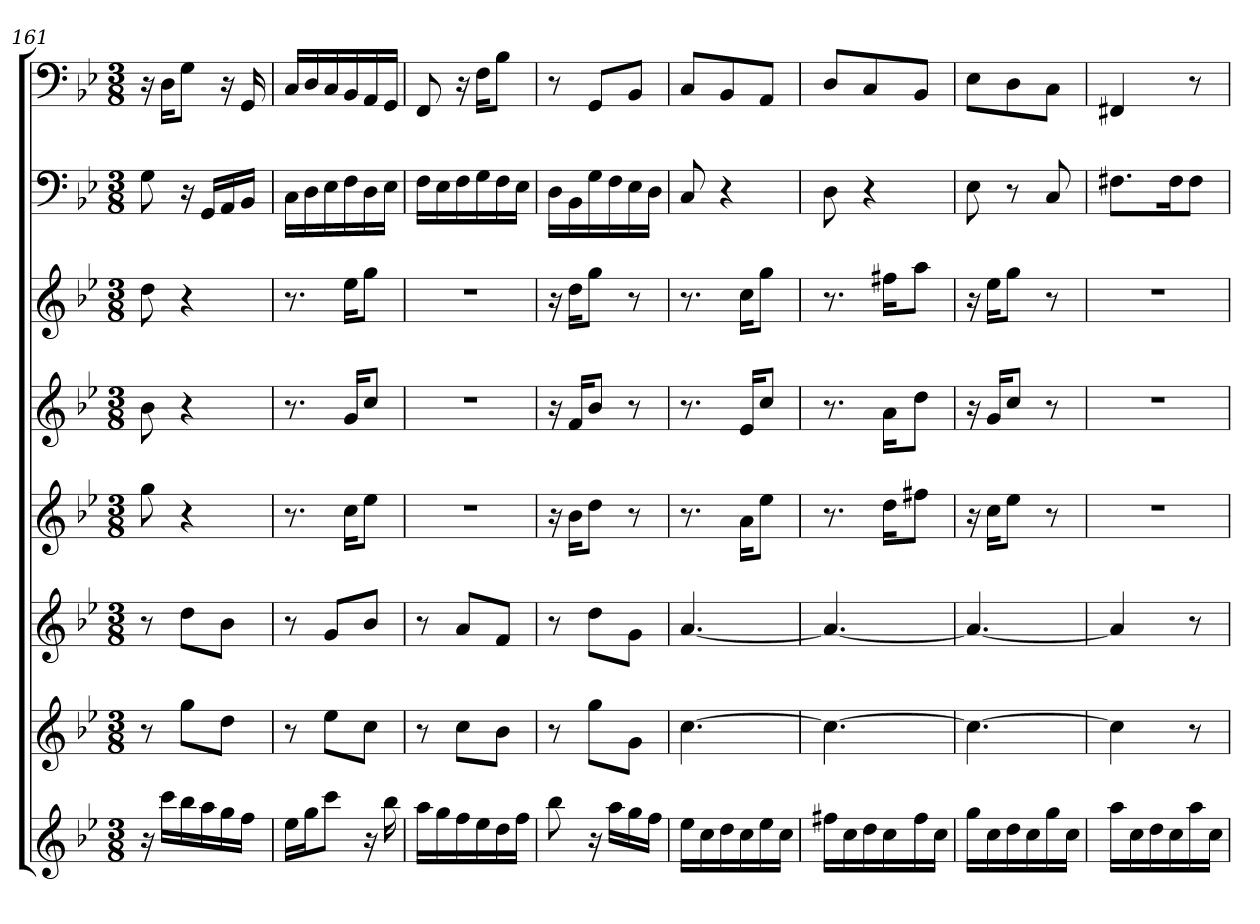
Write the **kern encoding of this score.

**kern	**kern	**kern	**kern	**kern	**kern	**kern	**kern
*part8	*part7	*part6	*part5	*part4	*part3	*part2	*part1
*staff8	*staff7	*staff6	*staff5	*staff4	*staff3	*staff2	*staff1
*clefG2	*clefG2	*clefG2	*clefG2	*clefG2	*clefG2	*clefF4	*clefF4
*k[b-e-]	*k[b-e-]	*k[b-e-]	*k[b-e-]	*k[b-e-]	*k[b-e-]	*k[b-e-]	*k[b-e-]
*g:	*g:	*g:	*g:	*g:	*g:	*g:	*g:
*M3/8	*M3/8	*M3/8	*M3/8	*M3/8	*M3/8	*M3/8	*M3/8
=161	=161	=161	=161	=161	=161	=161	=161
16r	8r	8r	8gg	8b-	8dd	8G	16r
16ccc\LL	.	.	.	.	.	.	16D\KL
16bb-\	8gg\L	8dd\L	4r	4r	4r	16r	8G\J
16aa\	.	.	.	.	.	16GG/LL	.
16gg\	8dd\J	8b-\J	.	.	.	16AA/	16r
16ff\JJ	.	.	.	.	.	16BB-/JJ	16GG
=162	=162	=162	=162	=162	=162	=162	=162
16ee-\LL	8r	8r	8.r	8.r	8.r	16C\LL	16C/LL
16gg\J	.	.	.	.	.	16D\	16D/
8ccc\J	8ee-\L	8g/L	.	.	.	16E-\	16C/
.	.	.	16cc\KL	16g/KL	16ee-\KL	16F\	16BB-/
16r	8cc\J	8b-/J	8ee-\J	8cc/J	8gg\J	16D\	16AA/
16bb-	.	.	.	.	.	16E-\JJ	16GG/JJ
=163	=163	=163	=163	=163	=163	=163	=163
16aa\LL	8r	8r	4.r	4.r	4.r	16F\LL	8FF
16gg\	.	.	.	.	.	16E-\	.
16ff\	8cc\L	8a/L	.	.	.	16F\	16r
16ee-\	.	.	.	.	.	16G\	16F\KL
16dd\	8b-\J	8f/J	.	.	.	16F\	8B-\J
16ff\JJ	.	.	.	.	.	16E-\JJ	.
=164	=164	=164	=164	=164	=164	=164	=164
8bb-	8r	8r	16r	16r	16r	16D\LL	8r
.	.	.	16b-\KL	16f/KL	16dd\KL	16BB-\	.
16r	8gg\L	8dd\L	8dd\J	8b-/J	8gg\J	16G\	8GG/L
16aa\LL	.	.	.	.	.	16F\	.
16gg\	8g\J	8g\J	8r	8r	8r	16E-\	8BB-/J
16ff\JJ	.	.	.	.	.	16D\JJ	.
=165	=165	=165	=165	=165	=165	=165	=165
16ee-\LL	[4.cc	[4.a	8.r	8.r	8.r	8C	8C/L
16cc\	.	.	.	.	.	.	.
16dd\	.	.	.	.	.	4r	8BB-/
16cc\	.	.	16a\KL	16e-/KL	16cc\KL	.	.
16ee-\	.	.	8ee-\J	8cc/J	8gg\J	.	8AA/J
16cc\JJ	.	.	.	.	.	.	.
=166	=166	=166	=166	=166	=166	=166	=166
16ff#X\LL	4.cc_	4.a_	8.r	8.r	8.r	8D	8D/L
16cc\	.	.	.	.	.	.	.
16dd\	.	.	.	.	.	4r	8C/
16cc\	.	.	16dd\KL	16a\KL	16ff#X\KL	.	.
16ff#\	.	.	8ff#X\J	8dd\J	8aa\J	.	8BB-/J
16cc\JJ	.	.	.	.	.	.	.
=167	=167	=167	=167	=167	=167	=167	=167
16gg\LL	4.cc_	4.a_	16r	16r	16r	8E-	8E-\L
16cc\	.	.	16cc\KL	16g/KL	16ee-\KL	.	.
16dd\	.	.	8ee-\J	8cc/J	8gg\J	8r	8D\
16cc\	.	.	.	.	.	.	.
16gg\	.	.	8r	8r	8r	8C	8C\J
16cc\JJ	.	.	.	.	.	.	.
=168	=168	=168	=168	=168	=168	=168	=168
16aa\LL	4cc]	4a]	4.r	4.r	4.r	8.F#X\L	4FF#X
16cc\	.	.	.	.	.	.	.
16dd\	.	.	.	.	.	.	.
16cc\	.	.	.	.	.	16F#\K	.
16aa\	8r	8r	.	.	.	8F#\J	8r
16cc\JJ	.	.	.	.	.	.	.
=	=	=	=	=	=	=	=
*-	*-	*-	*-	*-	*-	*-	*-
